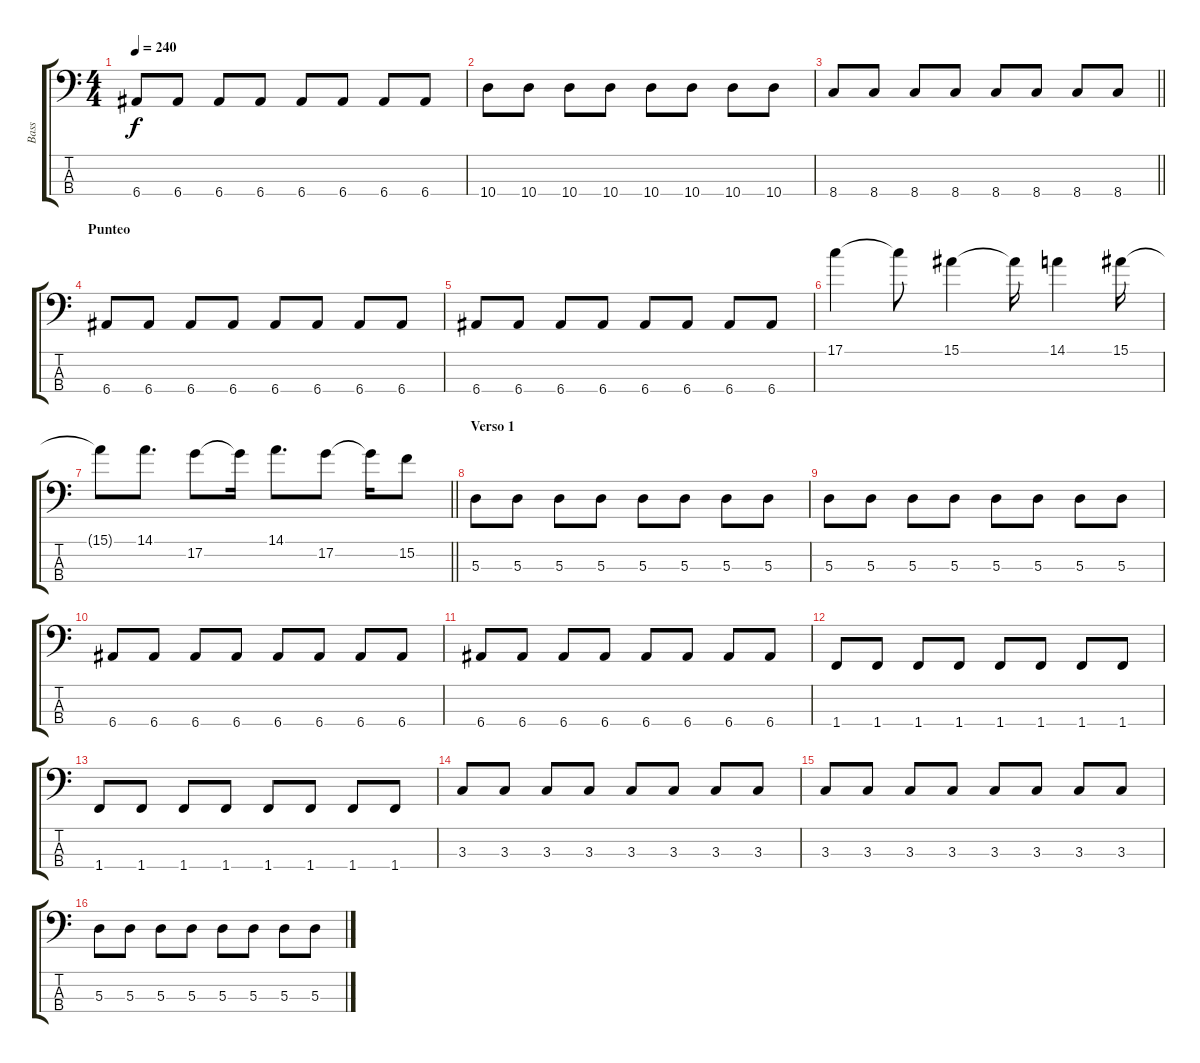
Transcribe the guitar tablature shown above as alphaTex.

\track ("Bass" "Bass") {instrument electricbasspick}
\staff {score tabs}
\tuning (G2 D2 A1 E1) {hide}
\ts (4 4)
\tempo 240
\clef f4
\ks c
6.4.8{dy f} 6.4.8 6.4.8 6.4.8 6.4.8 6.4.8 6.4.8 6.4.8 |
10.4.8 10.4.8 10.4.8 10.4.8 10.4.8 10.4.8 10.4.8 10.4.8 |
\barLineRight lightlight
8.4.8 8.4.8 8.4.8 8.4.8 8.4.8 8.4.8 8.4.8 8.4.8 |
\section ("" "Punteo")
6.4.8 6.4.8 6.4.8 6.4.8 6.4.8 6.4.8 6.4.8 6.4.8 |
6.4.8 6.4.8 6.4.8 6.4.8 6.4.8 6.4.8 6.4.8 6.4.8 |
17.1.4 17.1{t}.8 15.1.4 15.1{t}.16 14.1.4 15.1.16 |
\barLineRight lightlight
15.1{t}.8 14.1.8{d} 17.2.8 17.2{t}.16 14.1.8{d} 17.2.8 17.2{t}.16 15.2.8 |
\section ("" "Verso 1")
5.3.8 5.3.8 5.3.8 5.3.8 5.3.8 5.3.8 5.3.8 5.3.8 |
5.3.8 5.3.8 5.3.8 5.3.8 5.3.8 5.3.8 5.3.8 5.3.8 |
6.4.8 6.4.8 6.4.8 6.4.8 6.4.8 6.4.8 6.4.8 6.4.8 |
6.4.8 6.4.8 6.4.8 6.4.8 6.4.8 6.4.8 6.4.8 6.4.8 |
1.4.8 1.4.8 1.4.8 1.4.8 1.4.8 1.4.8 1.4.8 1.4.8 |
1.4.8 1.4.8 1.4.8 1.4.8 1.4.8 1.4.8 1.4.8 1.4.8 |
3.3.8 3.3.8 3.3.8 3.3.8 3.3.8 3.3.8 3.3.8 3.3.8 |
3.3.8 3.3.8 3.3.8 3.3.8 3.3.8 3.3.8 3.3.8 3.3.8 |
5.3.8 5.3.8 5.3.8 5.3.8 5.3.8 5.3.8 5.3.8 5.3.8
